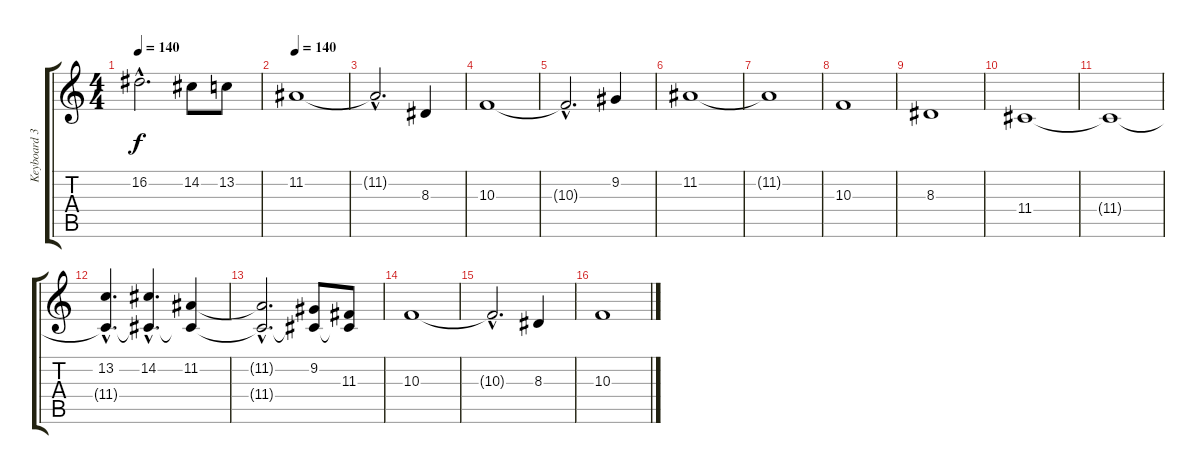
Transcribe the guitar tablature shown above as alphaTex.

\track ("Keyboard 3" "Keyboard 3") {instrument stringensemble1}
\staff {score tabs}
\tuning (E4 B3 G3 D3 A2 E2) {hide}
\ts (4 4)
\tempo 140
\clef g2
\ks c
16.2{hac}.2{d dy f} 14.2.8 13.2.8 |
\section ("" "")
\tempo 140
11.2.1{volume 14 instrument altosax} |
11.2{hac t}.2{d} 8.3.4 |
10.3.1 |
10.3{hac t}.2{d} 9.2.4 |
11.2.1 |
11.2{t}.1 |
10.3.1 |
8.3.1 |
11.4.1 |
11.4{t}.1 |
(13.2{hac} 11.4{hac t}).4{d} (14.2{hac} 11.4{hac t}).4{d} (11.2 11.4{t}).4 |
(11.2{hac t} 11.4{hac t}).2{d} (9.2 11.4{t}).8 (11.3 11.4{t}).8 |
10.3.1 |
10.3{hac t}.2{d} 8.3.4 |
10.3.1
